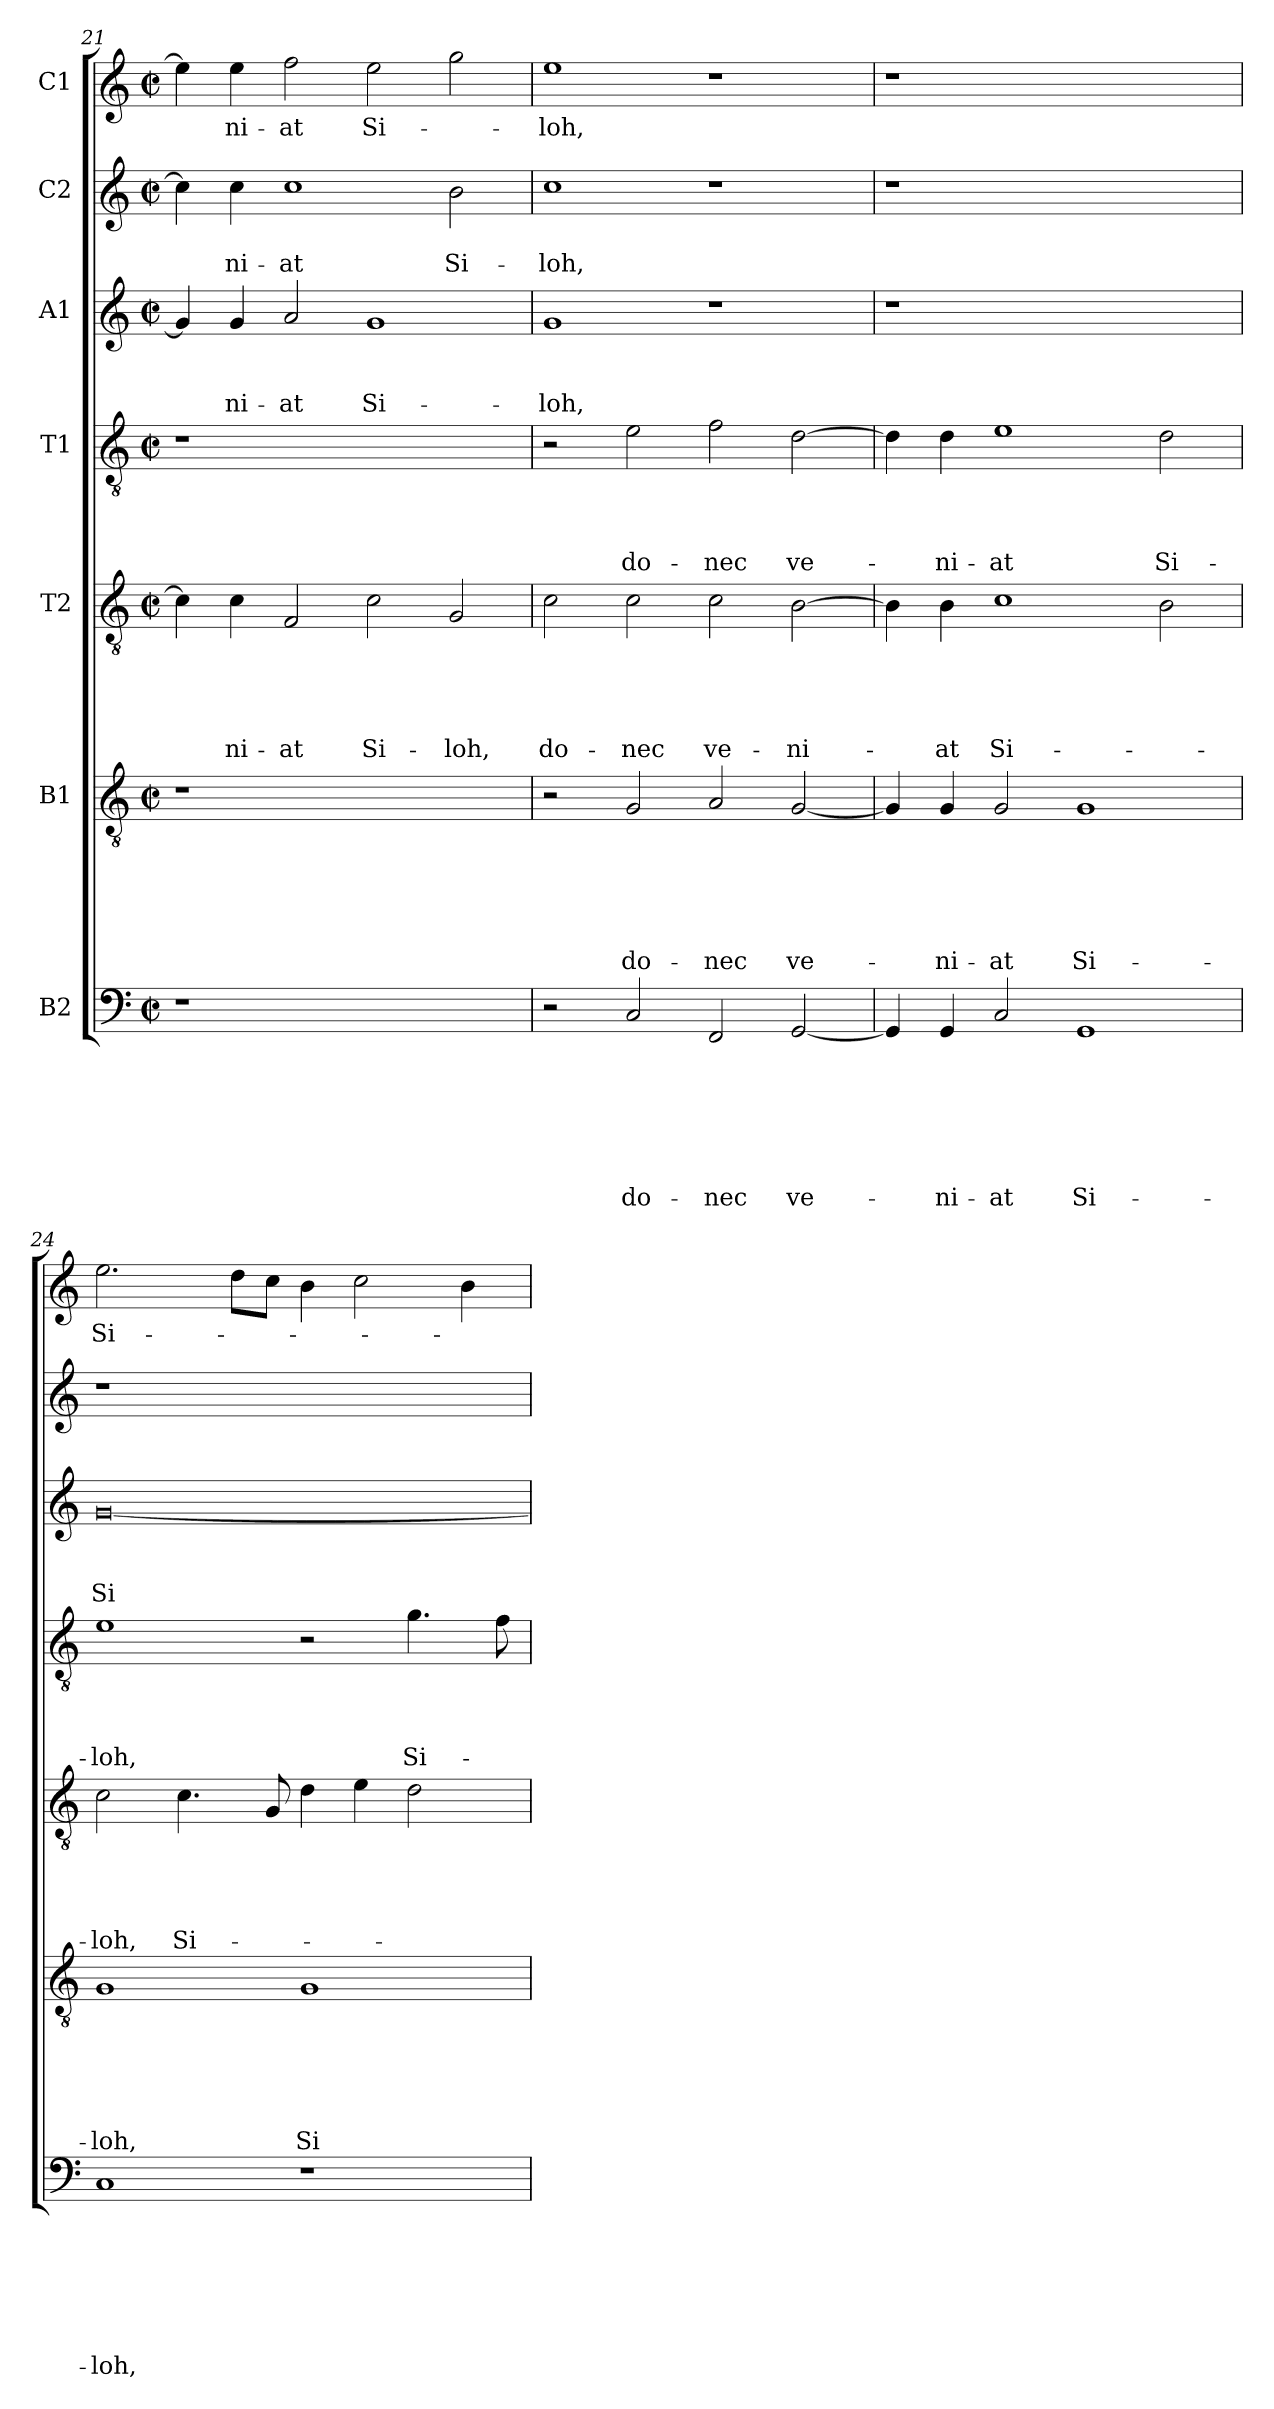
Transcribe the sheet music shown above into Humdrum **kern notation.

**kern	**text	**text	**text	**text	**text	**text	**text	**kern	**text	**text	**text	**text	**text	**text	**kern	**text	**text	**text	**text	**text	**kern	**text	**text	**text	**text	**kern	**text	**text	**text	**kern	**text	**text	**kern	**text
*part7	*part7	*part7	*part7	*part7	*part7	*part7	*part7	*part6	*part6	*part6	*part6	*part6	*part6	*part6	*part5	*part5	*part5	*part5	*part5	*part5	*part4	*part4	*part4	*part4	*part4	*part3	*part3	*part3	*part3	*part2	*part2	*part2	*part1	*part1
*staff7	*staff7	*staff7	*staff7	*staff7	*staff7	*staff7	*staff7	*staff6	*staff6	*staff6	*staff6	*staff6	*staff6	*staff6	*staff5	*staff5	*staff5	*staff5	*staff5	*staff5	*staff4	*staff4	*staff4	*staff4	*staff4	*staff3	*staff3	*staff3	*staff3	*staff2	*staff2	*staff2	*staff1	*staff1
*I"B2	*	*	*	*	*	*	*	*I"B1	*	*	*	*	*	*	*I"T2	*	*	*	*	*	*I"T1	*	*	*	*	*I"A1	*	*	*	*I"C2	*	*	*I"C1	*
*clefF4	*	*	*	*	*	*	*	*clefGv2	*	*	*	*	*	*	*clefGv2	*	*	*	*	*	*clefGv2	*	*	*	*	*clefG2	*	*	*	*clefG2	*	*	*clefG2	*
*k[]	*	*	*	*	*	*	*	*k[]	*	*	*	*	*	*	*k[]	*	*	*	*	*	*k[]	*	*	*	*	*k[]	*	*	*	*k[]	*	*	*k[]	*
*C:	*	*	*	*	*	*	*	*C:	*	*	*	*	*	*	*C:	*	*	*	*	*	*C:	*	*	*	*	*C:	*	*	*	*C:	*	*	*C:	*
*M2/2	*	*	*	*	*	*	*	*M2/2	*	*	*	*	*	*	*M2/2	*	*	*	*	*	*M2/2	*	*	*	*	*M2/2	*	*	*	*M2/2	*	*	*M2/2	*
*met(c|)	*	*	*	*	*	*	*	*met(c|)	*	*	*	*	*	*	*met(c|)	*	*	*	*	*	*met(c|)	*	*	*	*	*met(c|)	*	*	*	*met(c|)	*	*	*met(c|)	*
=21	=21	=21	=21	=21	=21	=21	=21	=21	=21	=21	=21	=21	=21	=21	=21	=21	=21	=21	=21	=21	=21	=21	=21	=21	=21	=21	=21	=21	=21	=21	=21	=21	=21	=21
1r	.	.	.	.	.	.	.	1r	.	.	.	.	.	.	4c\]	.	.	.	.	.	1r	.	.	.	.	4g/]	.	.	.	4cc\]	.	.	4ee\]	.
!	!	!	!	!	!	!	!	!	!	!	!	!	!	!	!	!	!	!	!	!LO:LY:b	!	!	!	!	!	!	!	!	!LO:LY:b	!	!	!LO:LY:b	!	!LO:LY:b
.	.	.	.	.	.	.	.	.	.	.	.	.	.	.	4c\	.	.	.	.	-ni-	.	.	.	.	.	4g/	.	.	-ni-	4cc\	.	-ni-	4ee\	-ni-
!	!	!	!	!	!	!	!	!	!	!	!	!	!	!	!	!	!	!	!	!LO:LY:b	!	!	!	!	!	!	!	!	!LO:LY:b	!	!	!LO:LY:b	!	!LO:LY:b
.	.	.	.	.	.	.	.	.	.	.	.	.	.	.	2F/	.	.	.	.	-at	.	.	.	.	.	2a/	.	.	-at	1cc	.	-at	2ff\	-at
!	!	!	!	!	!	!	!	!	!	!	!	!	!	!	!	!	!	!	!	!LO:LY:b	!	!	!	!	!	!	!	!	!LO:LY:b	!	!	!	!	!LO:LY:b
1ryy	.	.	.	.	.	.	.	1ryy	.	.	.	.	.	.	2c\	.	.	.	.	Si-	1ryy	.	.	.	.	1g	.	.	Si-	.	.	.	2ee\	Si-
!	!	!	!	!	!	!	!	!	!	!	!	!	!	!	!	!	!	!	!	!LO:LY:b	!	!	!	!	!	!	!	!	!	!	!	!LO:LY:b	!	!
.	.	.	.	.	.	.	.	.	.	.	.	.	.	.	2G/	.	.	.	.	-loh,	.	.	.	.	.	.	.	.	.	2b\	.	Si-	2gg\	.
=22	=22	=22	=22	=22	=22	=22	=22	=22	=22	=22	=22	=22	=22	=22	=22	=22	=22	=22	=22	=22	=22	=22	=22	=22	=22	=22	=22	=22	=22	=22	=22	=22	=22	=22
!	!	!	!	!	!	!	!	!	!	!	!	!	!	!	!	!	!	!	!	!LO:LY:b	!	!	!	!	!	!	!	!	!LO:LY:b	!	!	!LO:LY:b	!	!LO:LY:b
2r	.	.	.	.	.	.	.	2r	.	.	.	.	.	.	2c\	.	.	.	.	do-	2r	.	.	.	.	1g	.	.	-loh,	1cc	.	-loh,	1ee	-loh,
!	!	!	!	!	!	!	!LO:LY:b	!	!	!	!	!	!	!LO:LY:b	!	!	!	!	!	!LO:LY:b	!	!	!	!	!LO:LY:b	!	!	!	!	!	!	!	!	!
2C/	.	.	.	.	.	.	do-	2G/	.	.	.	.	.	do-	2c\	.	.	.	.	-nec	2e\	.	.	.	do-	.	.	.	.	.	.	.	.	.
!	!	!	!	!	!	!	!LO:LY:b	!	!	!	!	!	!	!LO:LY:b	!	!	!	!	!	!LO:LY:b	!	!	!	!	!LO:LY:b	!	!	!	!	!	!	!	!	!
2FF/	.	.	.	.	.	.	-nec	2A/	.	.	.	.	.	-nec	2c\	.	.	.	.	ve-	2f\	.	.	.	-nec	1r	.	.	.	1r	.	.	1r	.
!	!	!	!	!	!	!	!LO:LY:b	!	!	!	!	!	!	!LO:LY:b	!	!	!	!	!	!LO:LY:b	!	!	!	!	!LO:LY:b	!	!	!	!	!	!	!	!	!
[2GG/	.	.	.	.	.	.	ve-	[2G/	.	.	.	.	.	ve-	[2B\	.	.	.	.	-ni-	[2d\	.	.	.	ve-	.	.	.	.	.	.	.	.	.
!!LO:PB:g=z
=23	=23	=23	=23	=23	=23	=23	=23	=23	=23	=23	=23	=23	=23	=23	=23	=23	=23	=23	=23	=23	=23	=23	=23	=23	=23	=23	=23	=23	=23	=23	=23	=23	=23	=23
4GG/]	.	.	.	.	.	.	.	4G/]	.	.	.	.	.	.	4B\]	.	.	.	.	.	4d\]	.	.	.	.	1r	.	.	.	1r	.	.	1r	.
!	!	!	!	!	!	!	!LO:LY:b	!	!	!	!	!	!	!LO:LY:b	!	!	!	!	!	!LO:LY:b	!	!	!	!	!LO:LY:b	!	!	!	!	!	!	!	!	!
4GG/	.	.	.	.	.	.	-ni-	4G/	.	.	.	.	.	-ni-	4B\	.	.	.	.	-at	4d\	.	.	.	-ni-	.	.	.	.	.	.	.	.	.
!	!	!	!	!	!	!	!LO:LY:b	!	!	!	!	!	!	!LO:LY:b	!	!	!	!	!	!LO:LY:b	!	!	!	!	!LO:LY:b	!	!	!	!	!	!	!	!	!
2C/	.	.	.	.	.	.	-at	2G/	.	.	.	.	.	-at	1c	.	.	.	.	Si-	1e	.	.	.	-at	.	.	.	.	.	.	.	.	.
!	!	!	!	!	!	!	!LO:LY:b	!	!	!	!	!	!	!LO:LY:b	!	!	!	!	!	!	!	!	!	!	!	!	!	!	!	!	!	!	!	!
1GG	.	.	.	.	.	.	Si-	1G	.	.	.	.	.	Si-	.	.	.	.	.	.	.	.	.	.	.	1ryy	.	.	.	1ryy	.	.	1ryy	.
!	!	!	!	!	!	!	!	!	!	!	!	!	!	!	!	!	!	!	!	!	!	!	!	!	!LO:LY:b	!	!	!	!	!	!	!	!	!
.	.	.	.	.	.	.	.	.	.	.	.	.	.	.	2B\	.	.	.	.	.	2d\	.	.	.	Si-	.	.	.	.	.	.	.	.	.
=24	=24	=24	=24	=24	=24	=24	=24	=24	=24	=24	=24	=24	=24	=24	=24	=24	=24	=24	=24	=24	=24	=24	=24	=24	=24	=24	=24	=24	=24	=24	=24	=24	=24	=24
!	!	!	!	!	!	!	!LO:LY:b	!	!	!	!	!	!	!LO:LY:b	!	!	!	!	!	!LO:LY:b	!	!	!	!	!LO:LY:b	!	!	!	!LO:LY:b	!	!	!	!	!LO:LY:b
1C	.	.	.	.	.	.	-loh,	1G	.	.	.	.	.	-loh,	2c\	.	.	.	.	-loh,	1e	.	.	.	-loh,	[0g	.	.	Si-	1r	.	.	2.ee\	Si-
!	!	!	!	!	!	!	!	!	!	!	!	!	!	!	!	!	!	!	!	!LO:LY:b	!	!	!	!	!	!	!	!	!	!	!	!	!	!
.	.	.	.	.	.	.	.	.	.	.	.	.	.	.	4.c\	.	.	.	.	Si-	.	.	.	.	.	.	.	.	.	.	.	.	.	.
.	.	.	.	.	.	.	.	.	.	.	.	.	.	.	.	.	.	.	.	.	.	.	.	.	.	.	.	.	.	.	.	.	8dd\L	.
.	.	.	.	.	.	.	.	.	.	.	.	.	.	.	8G/	.	.	.	.	.	.	.	.	.	.	.	.	.	.	.	.	.	8cc\J	.
!	!	!	!	!	!	!	!	!	!	!	!	!	!	!LO:LY:b	!	!	!	!	!	!	!	!	!	!	!	!	!	!	!	!	!	!	!	!
1r	.	.	.	.	.	.	.	1G	.	.	.	.	.	Si-	4d\	.	.	.	.	.	2r	.	.	.	.	.	.	.	.	1ryy	.	.	4b\	.
.	.	.	.	.	.	.	.	.	.	.	.	.	.	.	4e\	.	.	.	.	.	.	.	.	.	.	.	.	.	.	.	.	.	2cc\	.
!	!	!	!	!	!	!	!	!	!	!	!	!	!	!	!	!	!	!	!	!	!	!	!	!	!LO:LY:b	!	!	!	!	!	!	!	!	!
.	.	.	.	.	.	.	.	.	.	.	.	.	.	.	2d\	.	.	.	.	.	4.g\	.	.	.	Si-	.	.	.	.	.	.	.	.	.
.	.	.	.	.	.	.	.	.	.	.	.	.	.	.	.	.	.	.	.	.	.	.	.	.	.	.	.	.	.	.	.	.	4b\	.
.	.	.	.	.	.	.	.	.	.	.	.	.	.	.	.	.	.	.	.	.	8f\	.	.	.	.	.	.	.	.	.	.	.	.	.
=	=	=	=	=	=	=	=	=	=	=	=	=	=	=	=	=	=	=	=	=	=	=	=	=	=	=	=	=	=	=	=	=	=	=
*-	*-	*-	*-	*-	*-	*-	*-	*-	*-	*-	*-	*-	*-	*-	*-	*-	*-	*-	*-	*-	*-	*-	*-	*-	*-	*-	*-	*-	*-	*-	*-	*-	*-	*-
